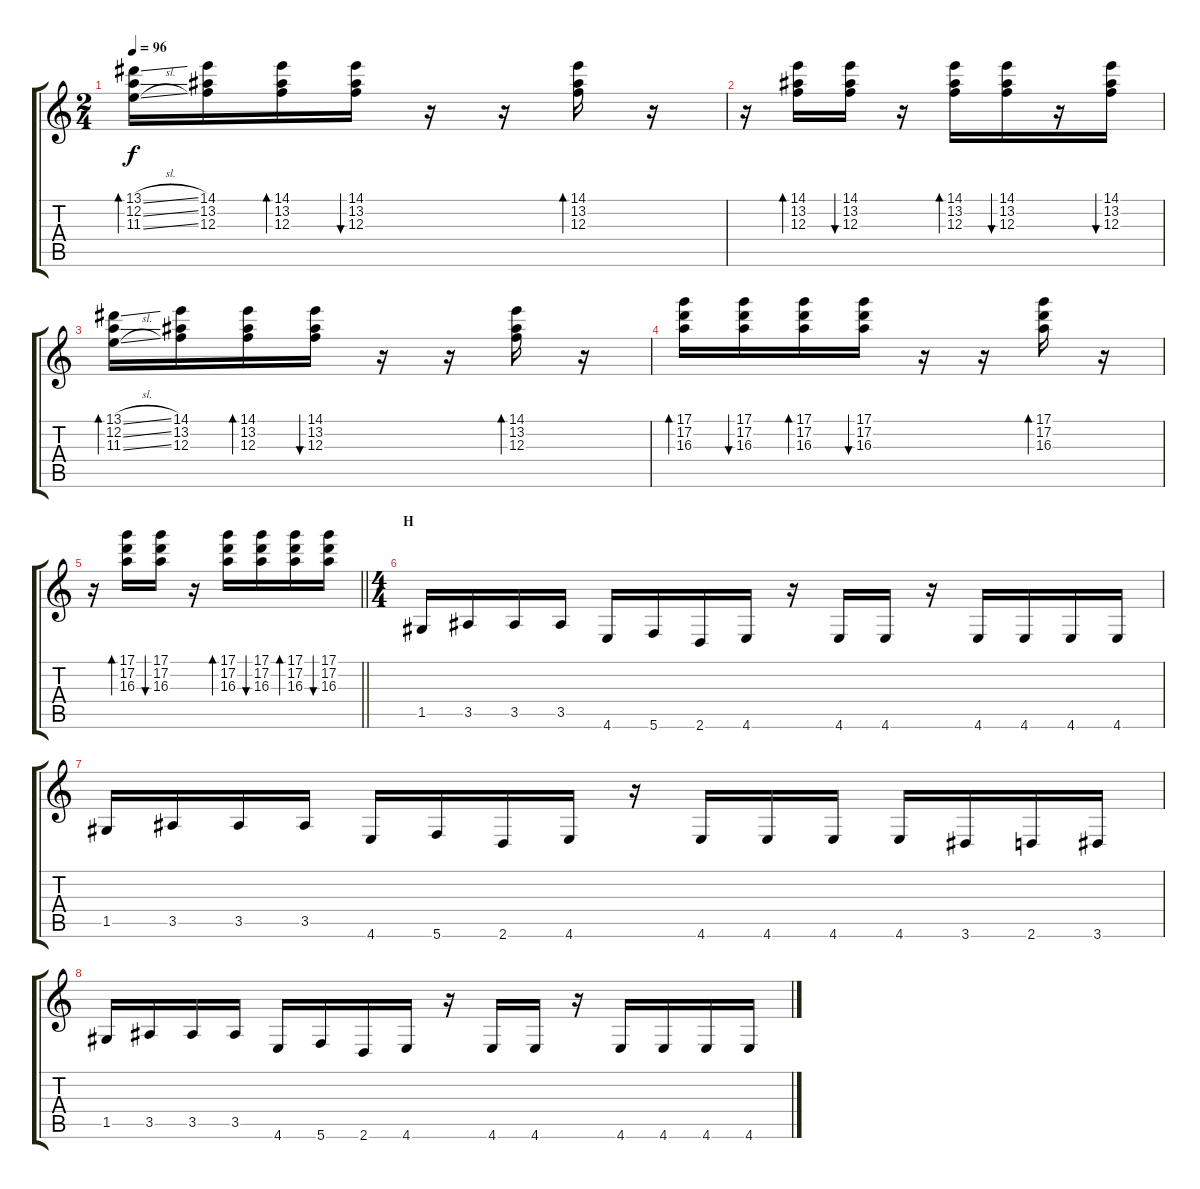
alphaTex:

\track "" {instrument overdrivenguitar}
\staff {score tabs}
\tuning (D4 A3 F3 C3 G2 C2) {hide}
\ts (2 4)
\tempo 96
\clef g2
\ks c
(13.1{sl} 12.2{sl} 11.3{sl}).16{bd 60 dy f} (14.1 13.2 12.3).16 (14.1 13.2 12.3).16{bd 60} (14.1 13.2 12.3).16{bu 60} r.16 r.16 (14.1 13.2 12.3).16{bd 60} r.16 |
r.16 (14.1 13.2 12.3).16{bd 60} (14.1 13.2 12.3).16{bu 60} r.16 (14.1 13.2 12.3).16{bd 60} (14.1 13.2 12.3).16{bu 60} r.16 (14.1 13.2 12.3).16{bu 60} |
(13.1{sl} 12.2{sl} 11.3{sl}).16{bd 60} (14.1 13.2 12.3).16 (14.1 13.2 12.3).16{bd 60} (14.1 13.2 12.3).16{bu 60} r.16 r.16 (14.1 13.2 12.3).16{bd 60} r.16 |
(17.1 17.2 16.3).16{bd 60} (17.1 17.2 16.3).16{bu 60} (17.1 17.2 16.3).16{bd 60} (17.1 17.2 16.3).16{bu 60} r.16 r.16 (17.1 17.2 16.3).16{bd 60} r.16 |
\barLineRight lightlight
r.16 (17.1 17.2 16.3).16{bd 60} (17.1 17.2 16.3).16{bu 60} r.16 (17.1 17.2 16.3).16{bd 60} (17.1 17.2 16.3).16{bu 60} (17.1 17.2 16.3).16{bd 60} (17.1 17.2 16.3).16{bu 60} |
\ts (4 4)
\section ("" "H")
1.5.16{instrument overdrivenguitar} 3.5.16 3.5.16 3.5.16 4.6.16 5.6.16 2.6.16 4.6.16 r.16 4.6.16 4.6.16 r.16 4.6.16 4.6.16 4.6.16 4.6.16 |
1.5.16 3.5.16 3.5.16 3.5.16 4.6.16 5.6.16 2.6.16 4.6.16 r.16 4.6.16 4.6.16 4.6.16 4.6.16 3.6.16 2.6.16 3.6.16 |
1.5.16 3.5.16 3.5.16 3.5.16 4.6.16 5.6.16 2.6.16 4.6.16 r.16 4.6.16 4.6.16 r.16 4.6.16 4.6.16 4.6.16 4.6.16
